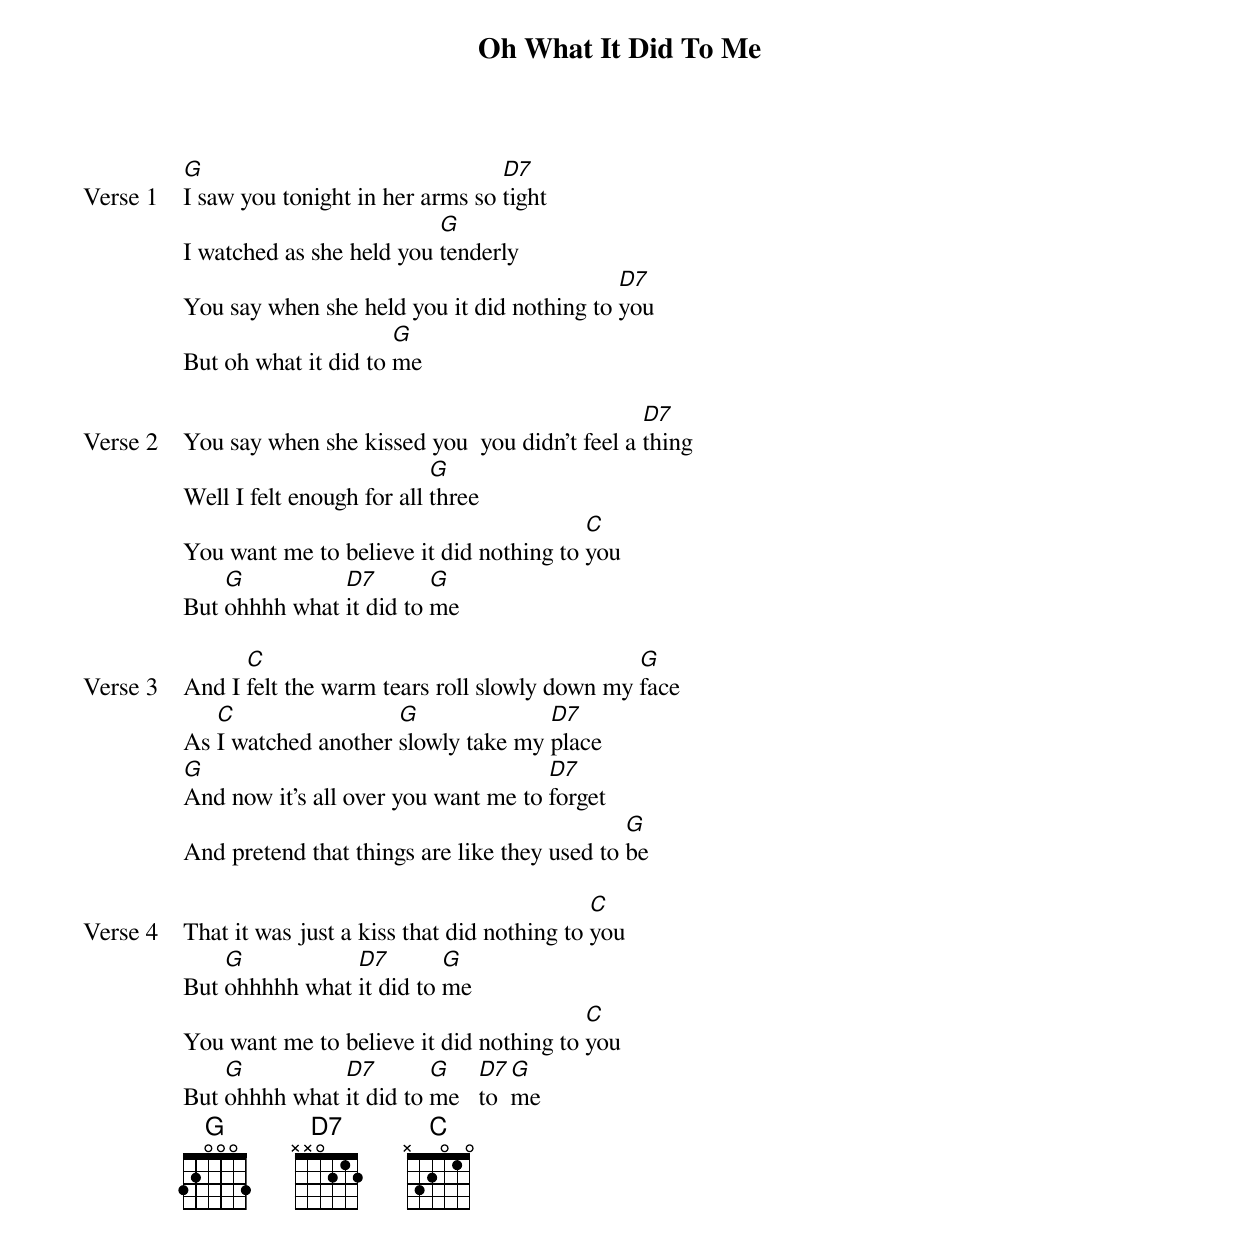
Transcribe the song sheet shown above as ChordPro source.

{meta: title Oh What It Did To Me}
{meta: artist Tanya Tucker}
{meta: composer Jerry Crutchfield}

{start_of_verse: Verse 1}
[G]I saw you tonight in her arms so [D7]tight
I watched as she held you [G]tenderly
You say when she held you it did nothing to [D7]you
But oh what it did to [G]me
{end_of_verse}

{start_of_verse: Verse 2}
You say when she kissed you  you didn't feel a [D7]thing
Well I felt enough for all [G]three
You want me to believe it did nothing to [C]you
But [G]ohhhh what [D7]it did to [G]me
{end_of_verse}

{start_of_verse: Verse 3}
And I [C]felt the warm tears roll slowly down my [G]face
As [C]I watched another [G]slowly take my [D7]place
[G]And now it's all over you want me to [D7]forget
And pretend that things are like they used to [G]be
{end_of_verse}

{start_of_verse: Verse 4}
That it was just a kiss that did nothing to [C]you
But [G]ohhhhh what [D7]it did to [G]me
You want me to believe it did nothing to [C]you
But [G]ohhhh what [D7]it did to [G]me   [D7]to [G]me
{end_of_verse}
